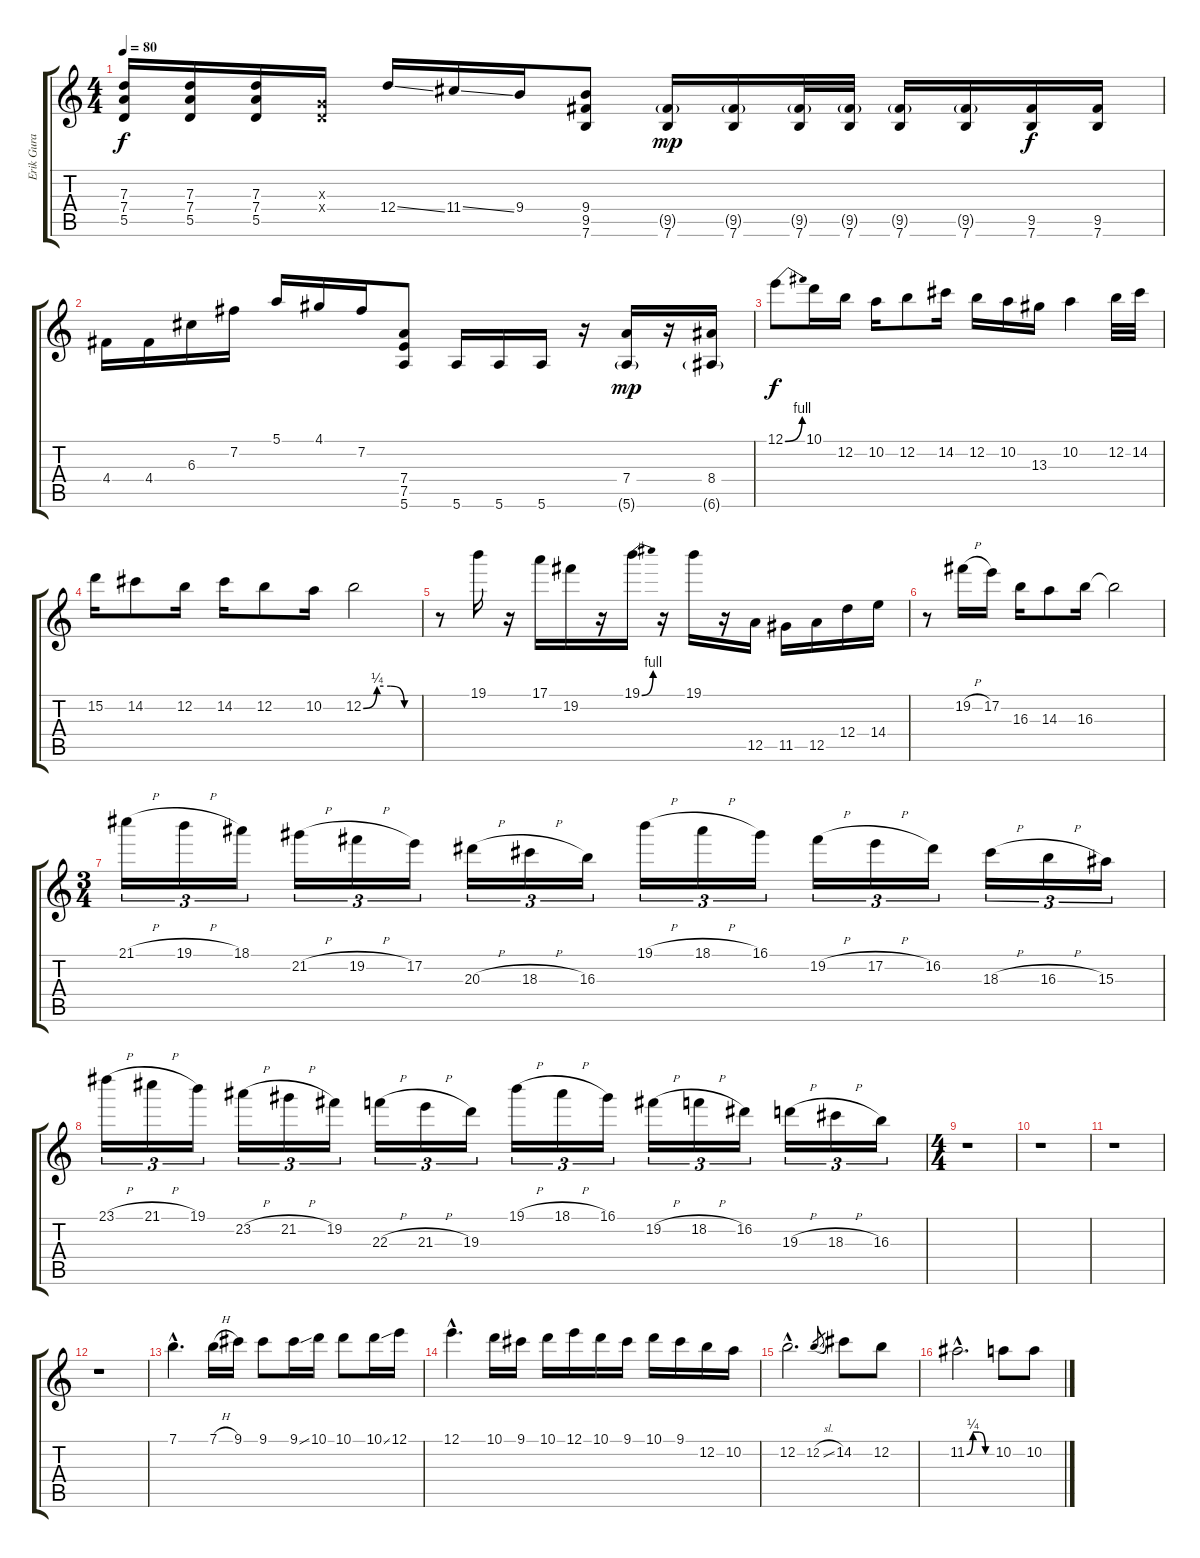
\track ("Erik Gura" "Erik Gura") {instrument overdrivenguitar}
\staff {score tabs}
\tuning (E4 B3 G3 D3 A2 E2) {hide}
\ts (4 4)
\tempo 80
\clef g2
\ks c
(7.3{t} 7.4{t} 5.5{t}).16{dy f} (7.3 7.4 5.5).16 (7.3 7.4 5.5).16 (0.3{x} 0.4{x}).16 12.4{ss}.16 11.4{ss}.16 9.4.16 (9.4 9.5 7.6).8 (9.5{g} 7.6).16{dy mp} (9.5{g} 7.6).16 (9.5{g} 7.6).32 (9.5{g} 7.6).32 (9.5{g} 7.6).16 (9.5{g} 7.6).16 (9.5 7.6).16{dy f} (9.5 7.6).16 |
4.4.16 4.4.16 6.3.16 7.2.16 5.1.16 4.1.16 7.2.16 (7.4 7.5 5.6).8 5.6.16 5.6.16 5.6.16 r.16 (7.4 5.6{g}).16{dy mp} r.16 (8.4 6.6{g}).16 |
12.1{be (bend 0 0 60 4)}.8{dy f volume 15} 10.1.16 12.2.16 10.2.16 12.2.8 14.2.16 12.2.16 10.2.16 13.3.16 10.2.4 12.2.32 14.2.32 |
15.2.16 14.2.8 12.2.16 14.2.16 12.2.8 10.2.16 12.2{be (custom 0 0 15 1 30 1 45 0 60 0)}.2 |
r.8 19.1.16 r.16 17.1.16 19.2.16 r.16 19.1{be (bend 0 0 60 4)}.16 r.16 19.1.16 r.16 12.5.16 11.5.16 12.5.16 12.4.16 14.4.16 |
r.8 19.2{h}.16 17.2.16 16.3.16 14.3.8 16.3.16 16.3{t}.2 |
\ts (3 4)
21.1{h}.16{tu (3 2)} 19.1{h}.16{tu (3 2)} 18.1.16{tu (3 2)} 21.2{h}.16{tu (3 2)} 19.2{h}.16{tu (3 2)} 17.2.16{tu (3 2)} 20.3{h}.16{tu (3 2)} 18.3{h}.16{tu (3 2)} 16.3.16{tu (3 2)} 19.1{h}.16{tu (3 2)} 18.1{h}.16{tu (3 2)} 16.1.16{tu (3 2)} 19.2{h}.16{tu (3 2)} 17.2{h}.16{tu (3 2)} 16.2.16{tu (3 2)} 18.3{h}.16{tu (3 2)} 16.3{h}.16{tu (3 2)} 15.3.16{tu (3 2)} |
23.1{h}.16{tu (3 2)} 21.1{h}.16{tu (3 2)} 19.1.16{tu (3 2)} 23.2{h}.16{tu (3 2)} 21.2{h}.16{tu (3 2)} 19.2.16{tu (3 2)} 22.3{h}.16{tu (3 2)} 21.3{h}.16{tu (3 2)} 19.3.16{tu (3 2)} 19.1{h}.16{tu (3 2)} 18.1{h}.16{tu (3 2)} 16.1.16{tu (3 2)} 19.2{h}.16{tu (3 2)} 18.2{h}.16{tu (3 2)} 16.2.16{tu (3 2)} 19.3{h}.16{tu (3 2)} 18.3{h}.16{tu (3 2)} 16.3.16{tu (3 2)} |
\ts (4 4)
r.1 |
r.1 |
r.1 |
r.1 |
7.1{hac}.4{d} 7.1{h}.16 9.1.16 9.1.8 9.1{ss}.16 10.1.16 10.1.8 10.1{ss}.16 12.1.16 |
12.1{hac}.4{d} 10.1.16 9.1.16 10.1.16 12.1.16 10.1.16 9.1.16 10.1.16 9.1.16 12.2.16 10.2.16 |
12.2{hac}.2{d} 12.2{sl}.8{gr} 14.2.8 12.2.8 |
11.2{be (custom 0 0 15 1 30 1 45 0 60 0) hac}.2{d} 10.2.8 10.2.8
